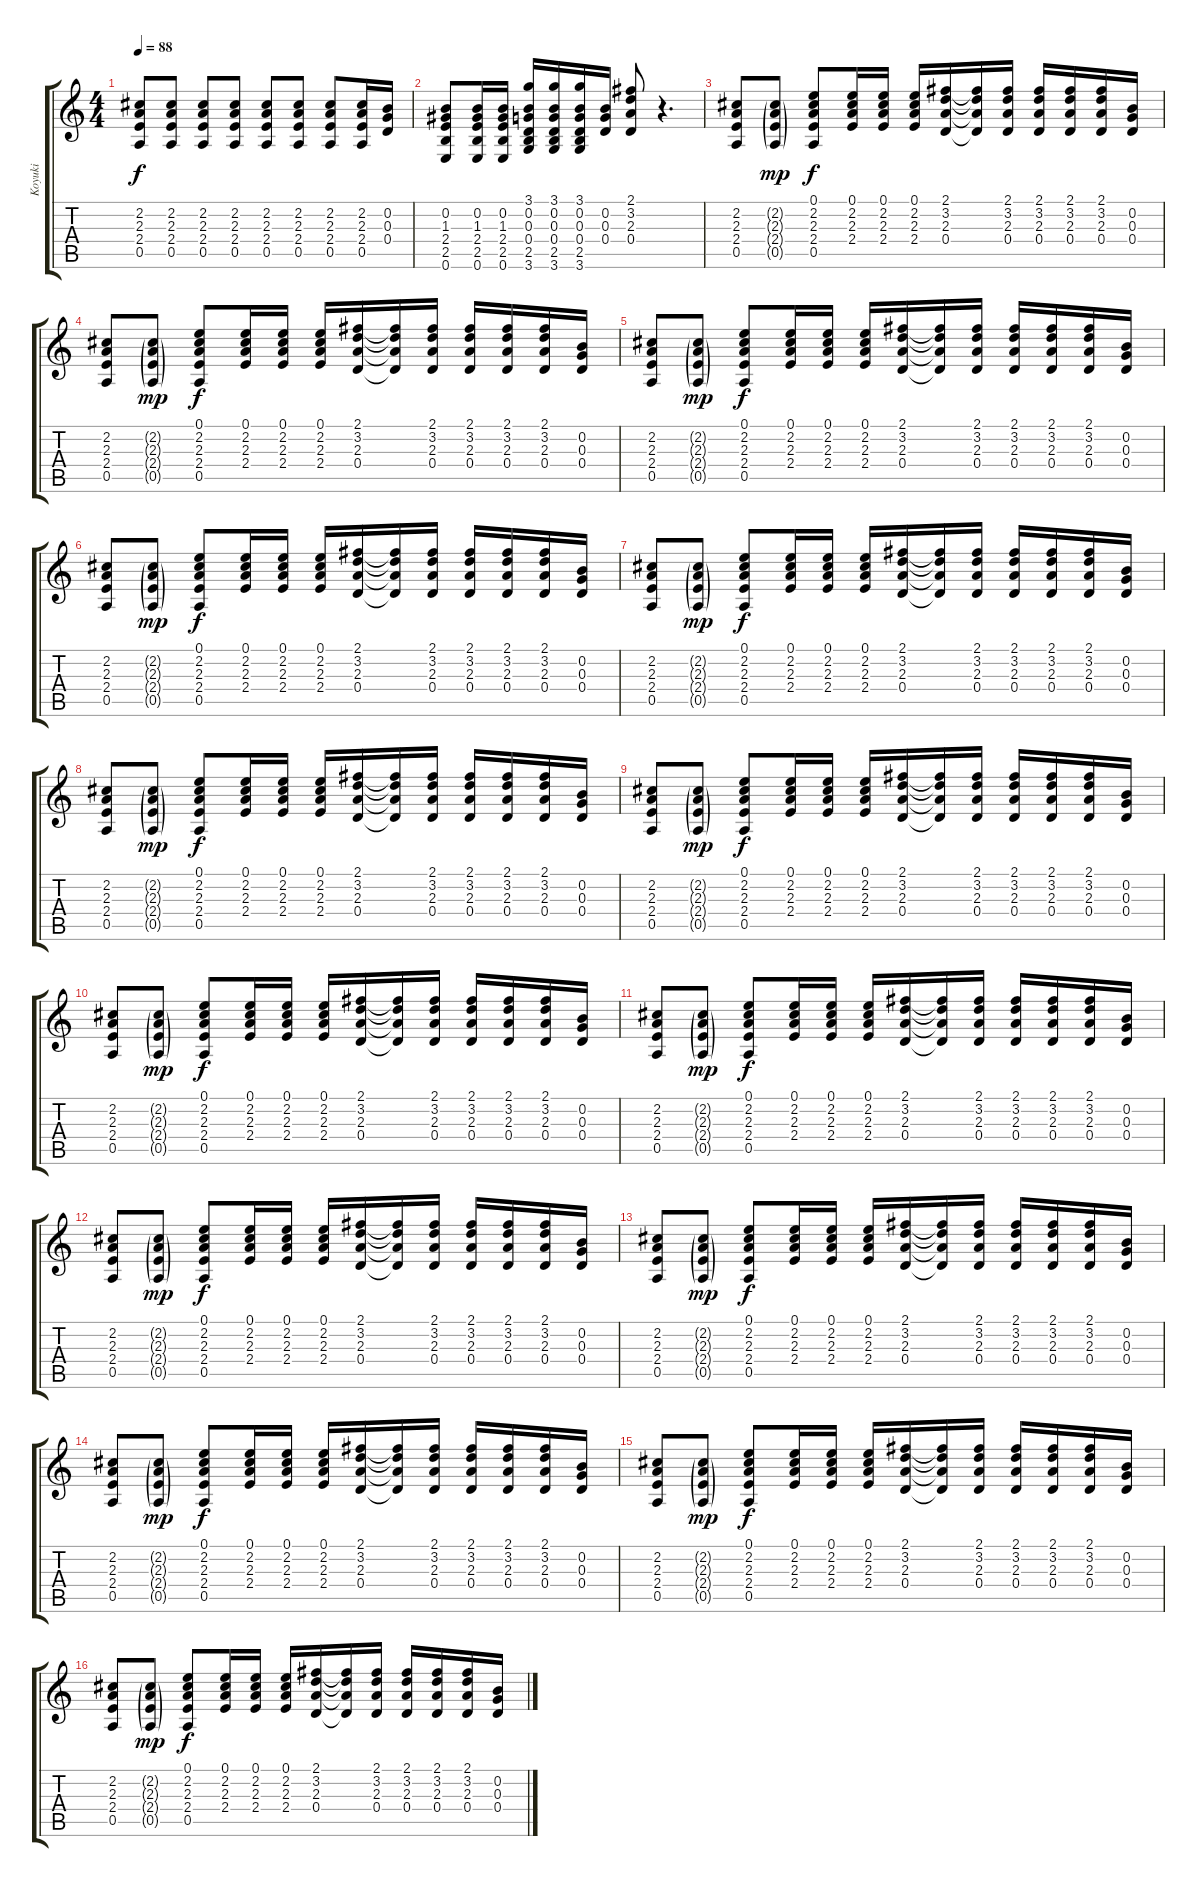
\track ("Koyuki" "Koyuki") {instrument acousticguitarnylon}
\staff {score tabs}
\tuning (E4 B3 G3 D3 A2 E2) {hide}
\ts (4 4)
\tempo 88
\clef g2
\ks c
(2.2 2.3 2.4 0.5).8{dy f} (2.2 2.3 2.4 0.5).8 (2.2 2.3 2.4 0.5).8 (2.2 2.3 2.4 0.5).8 (2.2 2.3 2.4 0.5).8 (2.2 2.3 2.4 0.5).8 (2.2 2.3 2.4 0.5).8 (2.2 2.3 2.4 0.5).16 (0.2 0.3 0.4).16 |
(0.2 1.3 2.4 2.5 0.6).8 (0.2 1.3 2.4 2.5 0.6).16 (0.2 1.3 2.4 2.5 0.6).16 (3.1 0.2 0.3 0.4 2.5 3.6).16 (3.1 0.2 0.3 0.4 2.5 3.6).16 (3.1 0.2 0.3 0.4 2.5 3.6).16 (0.2 0.3 0.4).16 (2.1 3.2 2.3 0.4).8 r.4{d} |
(2.2 2.3 2.4 0.5).8 (2.2{g} 2.3{g} 2.4{g} 0.5{g}).8{dy mp} (0.1 2.2 2.3 2.4 0.5).8{dy f} (0.1 2.2 2.3 2.4).16 (0.1 2.2 2.3 2.4).16 (0.1 2.2 2.3 2.4).16 (2.1 3.2 2.3 0.4).16 (2.1{t} 3.2{t} 2.3{t} 0.4{t}).16 (2.1 3.2 2.3 0.4).16 (2.1 3.2 2.3 0.4).16 (2.1 3.2 2.3 0.4).16 (2.1 3.2 2.3 0.4).16 (0.2 0.3 0.4).16 |
(2.2 2.3 2.4 0.5).8 (2.2{g} 2.3{g} 2.4{g} 0.5{g}).8{dy mp} (0.1 2.2 2.3 2.4 0.5).8{dy f} (0.1 2.2 2.3 2.4).16 (0.1 2.2 2.3 2.4).16 (0.1 2.2 2.3 2.4).16 (2.1 3.2 2.3 0.4).16 (2.1{t} 3.2{t} 2.3{t} 0.4{t}).16 (2.1 3.2 2.3 0.4).16 (2.1 3.2 2.3 0.4).16 (2.1 3.2 2.3 0.4).16 (2.1 3.2 2.3 0.4).16 (0.2 0.3 0.4).16 |
(2.2 2.3 2.4 0.5).8 (2.2{g} 2.3{g} 2.4{g} 0.5{g}).8{dy mp} (0.1 2.2 2.3 2.4 0.5).8{dy f} (0.1 2.2 2.3 2.4).16 (0.1 2.2 2.3 2.4).16 (0.1 2.2 2.3 2.4).16 (2.1 3.2 2.3 0.4).16 (2.1{t} 3.2{t} 2.3{t} 0.4{t}).16 (2.1 3.2 2.3 0.4).16 (2.1 3.2 2.3 0.4).16 (2.1 3.2 2.3 0.4).16 (2.1 3.2 2.3 0.4).16 (0.2 0.3 0.4).16 |
(2.2 2.3 2.4 0.5).8 (2.2{g} 2.3{g} 2.4{g} 0.5{g}).8{dy mp} (0.1 2.2 2.3 2.4 0.5).8{dy f} (0.1 2.2 2.3 2.4).16 (0.1 2.2 2.3 2.4).16 (0.1 2.2 2.3 2.4).16 (2.1 3.2 2.3 0.4).16 (2.1{t} 3.2{t} 2.3{t} 0.4{t}).16 (2.1 3.2 2.3 0.4).16 (2.1 3.2 2.3 0.4).16 (2.1 3.2 2.3 0.4).16 (2.1 3.2 2.3 0.4).16 (0.2 0.3 0.4).16 |
(2.2 2.3 2.4 0.5).8 (2.2{g} 2.3{g} 2.4{g} 0.5{g}).8{dy mp} (0.1 2.2 2.3 2.4 0.5).8{dy f} (0.1 2.2 2.3 2.4).16 (0.1 2.2 2.3 2.4).16 (0.1 2.2 2.3 2.4).16 (2.1 3.2 2.3 0.4).16 (2.1{t} 3.2{t} 2.3{t} 0.4{t}).16 (2.1 3.2 2.3 0.4).16 (2.1 3.2 2.3 0.4).16 (2.1 3.2 2.3 0.4).16 (2.1 3.2 2.3 0.4).16 (0.2 0.3 0.4).16 |
(2.2 2.3 2.4 0.5).8 (2.2{g} 2.3{g} 2.4{g} 0.5{g}).8{dy mp} (0.1 2.2 2.3 2.4 0.5).8{dy f} (0.1 2.2 2.3 2.4).16 (0.1 2.2 2.3 2.4).16 (0.1 2.2 2.3 2.4).16 (2.1 3.2 2.3 0.4).16 (2.1{t} 3.2{t} 2.3{t} 0.4{t}).16 (2.1 3.2 2.3 0.4).16 (2.1 3.2 2.3 0.4).16 (2.1 3.2 2.3 0.4).16 (2.1 3.2 2.3 0.4).16 (0.2 0.3 0.4).16 |
(2.2 2.3 2.4 0.5).8 (2.2{g} 2.3{g} 2.4{g} 0.5{g}).8{dy mp} (0.1 2.2 2.3 2.4 0.5).8{dy f} (0.1 2.2 2.3 2.4).16 (0.1 2.2 2.3 2.4).16 (0.1 2.2 2.3 2.4).16 (2.1 3.2 2.3 0.4).16 (2.1{t} 3.2{t} 2.3{t} 0.4{t}).16 (2.1 3.2 2.3 0.4).16 (2.1 3.2 2.3 0.4).16 (2.1 3.2 2.3 0.4).16 (2.1 3.2 2.3 0.4).16 (0.2 0.3 0.4).16 |
(2.2 2.3 2.4 0.5).8 (2.2{g} 2.3{g} 2.4{g} 0.5{g}).8{dy mp} (0.1 2.2 2.3 2.4 0.5).8{dy f} (0.1 2.2 2.3 2.4).16 (0.1 2.2 2.3 2.4).16 (0.1 2.2 2.3 2.4).16 (2.1 3.2 2.3 0.4).16 (2.1{t} 3.2{t} 2.3{t} 0.4{t}).16 (2.1 3.2 2.3 0.4).16 (2.1 3.2 2.3 0.4).16 (2.1 3.2 2.3 0.4).16 (2.1 3.2 2.3 0.4).16 (0.2 0.3 0.4).16 |
(2.2 2.3 2.4 0.5).8 (2.2{g} 2.3{g} 2.4{g} 0.5{g}).8{dy mp} (0.1 2.2 2.3 2.4 0.5).8{dy f} (0.1 2.2 2.3 2.4).16 (0.1 2.2 2.3 2.4).16 (0.1 2.2 2.3 2.4).16 (2.1 3.2 2.3 0.4).16 (2.1{t} 3.2{t} 2.3{t} 0.4{t}).16 (2.1 3.2 2.3 0.4).16 (2.1 3.2 2.3 0.4).16 (2.1 3.2 2.3 0.4).16 (2.1 3.2 2.3 0.4).16 (0.2 0.3 0.4).16 |
(2.2 2.3 2.4 0.5).8 (2.2{g} 2.3{g} 2.4{g} 0.5{g}).8{dy mp} (0.1 2.2 2.3 2.4 0.5).8{dy f} (0.1 2.2 2.3 2.4).16 (0.1 2.2 2.3 2.4).16 (0.1 2.2 2.3 2.4).16 (2.1 3.2 2.3 0.4).16 (2.1{t} 3.2{t} 2.3{t} 0.4{t}).16 (2.1 3.2 2.3 0.4).16 (2.1 3.2 2.3 0.4).16 (2.1 3.2 2.3 0.4).16 (2.1 3.2 2.3 0.4).16 (0.2 0.3 0.4).16 |
(2.2 2.3 2.4 0.5).8 (2.2{g} 2.3{g} 2.4{g} 0.5{g}).8{dy mp} (0.1 2.2 2.3 2.4 0.5).8{dy f} (0.1 2.2 2.3 2.4).16 (0.1 2.2 2.3 2.4).16 (0.1 2.2 2.3 2.4).16 (2.1 3.2 2.3 0.4).16 (2.1{t} 3.2{t} 2.3{t} 0.4{t}).16 (2.1 3.2 2.3 0.4).16 (2.1 3.2 2.3 0.4).16 (2.1 3.2 2.3 0.4).16 (2.1 3.2 2.3 0.4).16 (0.2 0.3 0.4).16 |
(2.2 2.3 2.4 0.5).8 (2.2{g} 2.3{g} 2.4{g} 0.5{g}).8{dy mp} (0.1 2.2 2.3 2.4 0.5).8{dy f} (0.1 2.2 2.3 2.4).16 (0.1 2.2 2.3 2.4).16 (0.1 2.2 2.3 2.4).16 (2.1 3.2 2.3 0.4).16 (2.1{t} 3.2{t} 2.3{t} 0.4{t}).16 (2.1 3.2 2.3 0.4).16 (2.1 3.2 2.3 0.4).16 (2.1 3.2 2.3 0.4).16 (2.1 3.2 2.3 0.4).16 (0.2 0.3 0.4).16 |
(2.2 2.3 2.4 0.5).8 (2.2{g} 2.3{g} 2.4{g} 0.5{g}).8{dy mp} (0.1 2.2 2.3 2.4 0.5).8{dy f} (0.1 2.2 2.3 2.4).16 (0.1 2.2 2.3 2.4).16 (0.1 2.2 2.3 2.4).16 (2.1 3.2 2.3 0.4).16 (2.1{t} 3.2{t} 2.3{t} 0.4{t}).16 (2.1 3.2 2.3 0.4).16 (2.1 3.2 2.3 0.4).16 (2.1 3.2 2.3 0.4).16 (2.1 3.2 2.3 0.4).16 (0.2 0.3 0.4).16 |
(2.2 2.3 2.4 0.5).8 (2.2{g} 2.3{g} 2.4{g} 0.5{g}).8{dy mp} (0.1 2.2 2.3 2.4 0.5).8{dy f} (0.1 2.2 2.3 2.4).16 (0.1 2.2 2.3 2.4).16 (0.1 2.2 2.3 2.4).16 (2.1 3.2 2.3 0.4).16 (2.1{t} 3.2{t} 2.3{t} 0.4{t}).16 (2.1 3.2 2.3 0.4).16 (2.1 3.2 2.3 0.4).16 (2.1 3.2 2.3 0.4).16 (2.1 3.2 2.3 0.4).16 (0.2 0.3 0.4).16
